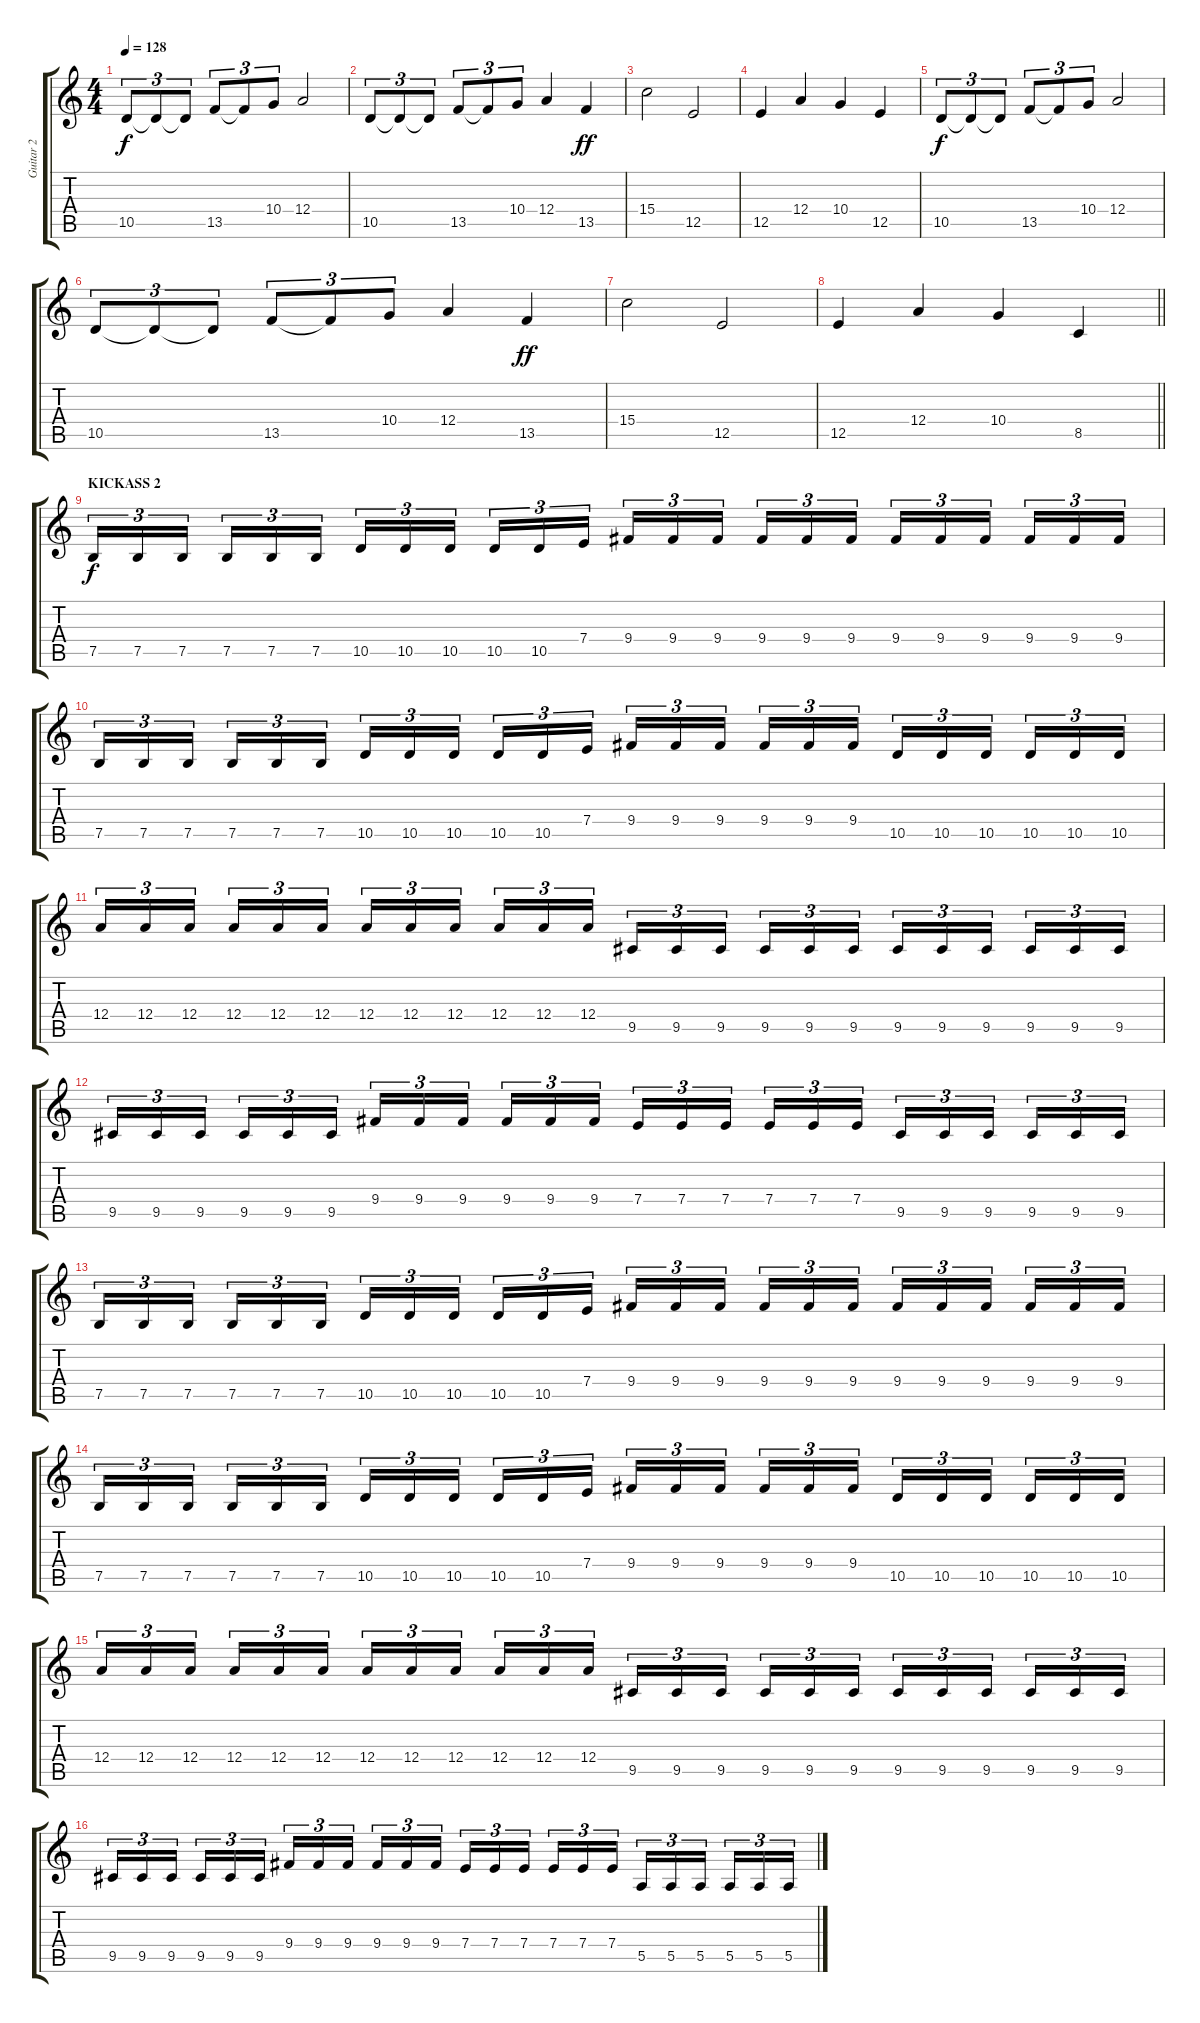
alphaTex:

\track ("Guitar 2" "Guitar 2") {instrument distortionguitar}
\staff {score tabs}
\tuning (B3 Gb3 D3 A2 E2 B1) {hide}
\ts (4 4)
\tempo 128
\clef g2
\ks c
10.5.8{tu (3 2) dy f} 10.5{t}.8{tu (3 2)} 10.5{t}.8{tu (3 2)} 13.5.8{tu (3 2)} 13.5{t}.8{tu (3 2)} 10.4.8{tu (3 2)} 12.4.2 |
10.5.8{tu (3 2)} 10.5{t}.8{tu (3 2)} 10.5{t}.8{tu (3 2)} 13.5.8{tu (3 2)} 13.5{t}.8{tu (3 2)} 10.4.8{tu (3 2)} 12.4.4 13.5.4{dy ff} |
15.4.2 12.5.2 |
12.5.4 12.4.4 10.4.4 12.5.4 |
10.5.8{tu (3 2) dy f} 10.5{t}.8{tu (3 2)} 10.5{t}.8{tu (3 2)} 13.5.8{tu (3 2)} 13.5{t}.8{tu (3 2)} 10.4.8{tu (3 2)} 12.4.2 |
10.5.8{tu (3 2)} 10.5{t}.8{tu (3 2)} 10.5{t}.8{tu (3 2)} 13.5.8{tu (3 2)} 13.5{t}.8{tu (3 2)} 10.4.8{tu (3 2)} 12.4.4 13.5.4{dy ff} |
15.4.2 12.5.2 |
\barLineRight lightlight
12.5.4 12.4.4 10.4.4 8.5.4 |
\section ("" "KICKASS 2")
7.5.16{tu (3 2) dy f} 7.5.16{tu (3 2)} 7.5.16{tu (3 2) beam splitsecondary} 7.5.16{tu (3 2)} 7.5.16{tu (3 2)} 7.5.16{tu (3 2)} 10.5.16{tu (3 2)} 10.5.16{tu (3 2)} 10.5.16{tu (3 2) beam splitsecondary} 10.5.16{tu (3 2)} 10.5.16{tu (3 2)} 7.4.16{tu (3 2)} 9.4.16{tu (3 2)} 9.4.16{tu (3 2)} 9.4.16{tu (3 2) beam splitsecondary} 9.4.16{tu (3 2)} 9.4.16{tu (3 2)} 9.4.16{tu (3 2)} 9.4.16{tu (3 2)} 9.4.16{tu (3 2)} 9.4.16{tu (3 2) beam splitsecondary} 9.4.16{tu (3 2)} 9.4.16{tu (3 2)} 9.4.16{tu (3 2)} |
7.5.16{tu (3 2)} 7.5.16{tu (3 2)} 7.5.16{tu (3 2) beam splitsecondary} 7.5.16{tu (3 2)} 7.5.16{tu (3 2)} 7.5.16{tu (3 2)} 10.5.16{tu (3 2)} 10.5.16{tu (3 2)} 10.5.16{tu (3 2) beam splitsecondary} 10.5.16{tu (3 2)} 10.5.16{tu (3 2)} 7.4.16{tu (3 2)} 9.4.16{tu (3 2)} 9.4.16{tu (3 2)} 9.4.16{tu (3 2) beam splitsecondary} 9.4.16{tu (3 2)} 9.4.16{tu (3 2)} 9.4.16{tu (3 2)} 10.5.16{tu (3 2)} 10.5.16{tu (3 2)} 10.5.16{tu (3 2) beam splitsecondary} 10.5.16{tu (3 2)} 10.5.16{tu (3 2)} 10.5.16{tu (3 2)} |
12.4.16{tu (3 2)} 12.4.16{tu (3 2)} 12.4.16{tu (3 2) beam splitsecondary} 12.4.16{tu (3 2)} 12.4.16{tu (3 2)} 12.4.16{tu (3 2)} 12.4.16{tu (3 2)} 12.4.16{tu (3 2)} 12.4.16{tu (3 2) beam splitsecondary} 12.4.16{tu (3 2)} 12.4.16{tu (3 2)} 12.4.16{tu (3 2)} 9.5.16{tu (3 2)} 9.5.16{tu (3 2)} 9.5.16{tu (3 2) beam splitsecondary} 9.5.16{tu (3 2)} 9.5.16{tu (3 2)} 9.5.16{tu (3 2)} 9.5.16{tu (3 2)} 9.5.16{tu (3 2)} 9.5.16{tu (3 2) beam splitsecondary} 9.5.16{tu (3 2)} 9.5.16{tu (3 2)} 9.5.16{tu (3 2)} |
9.5.16{tu (3 2)} 9.5.16{tu (3 2)} 9.5.16{tu (3 2) beam splitsecondary} 9.5.16{tu (3 2)} 9.5.16{tu (3 2)} 9.5.16{tu (3 2)} 9.4.16{tu (3 2)} 9.4.16{tu (3 2)} 9.4.16{tu (3 2) beam splitsecondary} 9.4.16{tu (3 2)} 9.4.16{tu (3 2)} 9.4.16{tu (3 2)} 7.4.16{tu (3 2)} 7.4.16{tu (3 2)} 7.4.16{tu (3 2) beam splitsecondary} 7.4.16{tu (3 2)} 7.4.16{tu (3 2)} 7.4.16{tu (3 2)} 9.5.16{tu (3 2)} 9.5.16{tu (3 2)} 9.5.16{tu (3 2) beam splitsecondary} 9.5.16{tu (3 2)} 9.5.16{tu (3 2)} 9.5.16{tu (3 2)} |
7.5.16{tu (3 2)} 7.5.16{tu (3 2)} 7.5.16{tu (3 2) beam splitsecondary} 7.5.16{tu (3 2)} 7.5.16{tu (3 2)} 7.5.16{tu (3 2)} 10.5.16{tu (3 2)} 10.5.16{tu (3 2)} 10.5.16{tu (3 2) beam splitsecondary} 10.5.16{tu (3 2)} 10.5.16{tu (3 2)} 7.4.16{tu (3 2)} 9.4.16{tu (3 2)} 9.4.16{tu (3 2)} 9.4.16{tu (3 2) beam splitsecondary} 9.4.16{tu (3 2)} 9.4.16{tu (3 2)} 9.4.16{tu (3 2)} 9.4.16{tu (3 2)} 9.4.16{tu (3 2)} 9.4.16{tu (3 2) beam splitsecondary} 9.4.16{tu (3 2)} 9.4.16{tu (3 2)} 9.4.16{tu (3 2)} |
7.5.16{tu (3 2)} 7.5.16{tu (3 2)} 7.5.16{tu (3 2) beam splitsecondary} 7.5.16{tu (3 2)} 7.5.16{tu (3 2)} 7.5.16{tu (3 2)} 10.5.16{tu (3 2)} 10.5.16{tu (3 2)} 10.5.16{tu (3 2) beam splitsecondary} 10.5.16{tu (3 2)} 10.5.16{tu (3 2)} 7.4.16{tu (3 2)} 9.4.16{tu (3 2)} 9.4.16{tu (3 2)} 9.4.16{tu (3 2) beam splitsecondary} 9.4.16{tu (3 2)} 9.4.16{tu (3 2)} 9.4.16{tu (3 2)} 10.5.16{tu (3 2)} 10.5.16{tu (3 2)} 10.5.16{tu (3 2) beam splitsecondary} 10.5.16{tu (3 2)} 10.5.16{tu (3 2)} 10.5.16{tu (3 2)} |
12.4.16{tu (3 2)} 12.4.16{tu (3 2)} 12.4.16{tu (3 2) beam splitsecondary} 12.4.16{tu (3 2)} 12.4.16{tu (3 2)} 12.4.16{tu (3 2)} 12.4.16{tu (3 2)} 12.4.16{tu (3 2)} 12.4.16{tu (3 2) beam splitsecondary} 12.4.16{tu (3 2)} 12.4.16{tu (3 2)} 12.4.16{tu (3 2)} 9.5.16{tu (3 2)} 9.5.16{tu (3 2)} 9.5.16{tu (3 2) beam splitsecondary} 9.5.16{tu (3 2)} 9.5.16{tu (3 2)} 9.5.16{tu (3 2)} 9.5.16{tu (3 2)} 9.5.16{tu (3 2)} 9.5.16{tu (3 2) beam splitsecondary} 9.5.16{tu (3 2)} 9.5.16{tu (3 2)} 9.5.16{tu (3 2)} |
9.5.16{tu (3 2)} 9.5.16{tu (3 2)} 9.5.16{tu (3 2) beam splitsecondary} 9.5.16{tu (3 2)} 9.5.16{tu (3 2)} 9.5.16{tu (3 2)} 9.4.16{tu (3 2)} 9.4.16{tu (3 2)} 9.4.16{tu (3 2) beam splitsecondary} 9.4.16{tu (3 2)} 9.4.16{tu (3 2)} 9.4.16{tu (3 2)} 7.4.16{tu (3 2)} 7.4.16{tu (3 2)} 7.4.16{tu (3 2) beam splitsecondary} 7.4.16{tu (3 2)} 7.4.16{tu (3 2)} 7.4.16{tu (3 2)} 5.5.16{tu (3 2)} 5.5.16{tu (3 2)} 5.5.16{tu (3 2) beam splitsecondary} 5.5.16{tu (3 2)} 5.5.16{tu (3 2)} 5.5.16{tu (3 2)}
